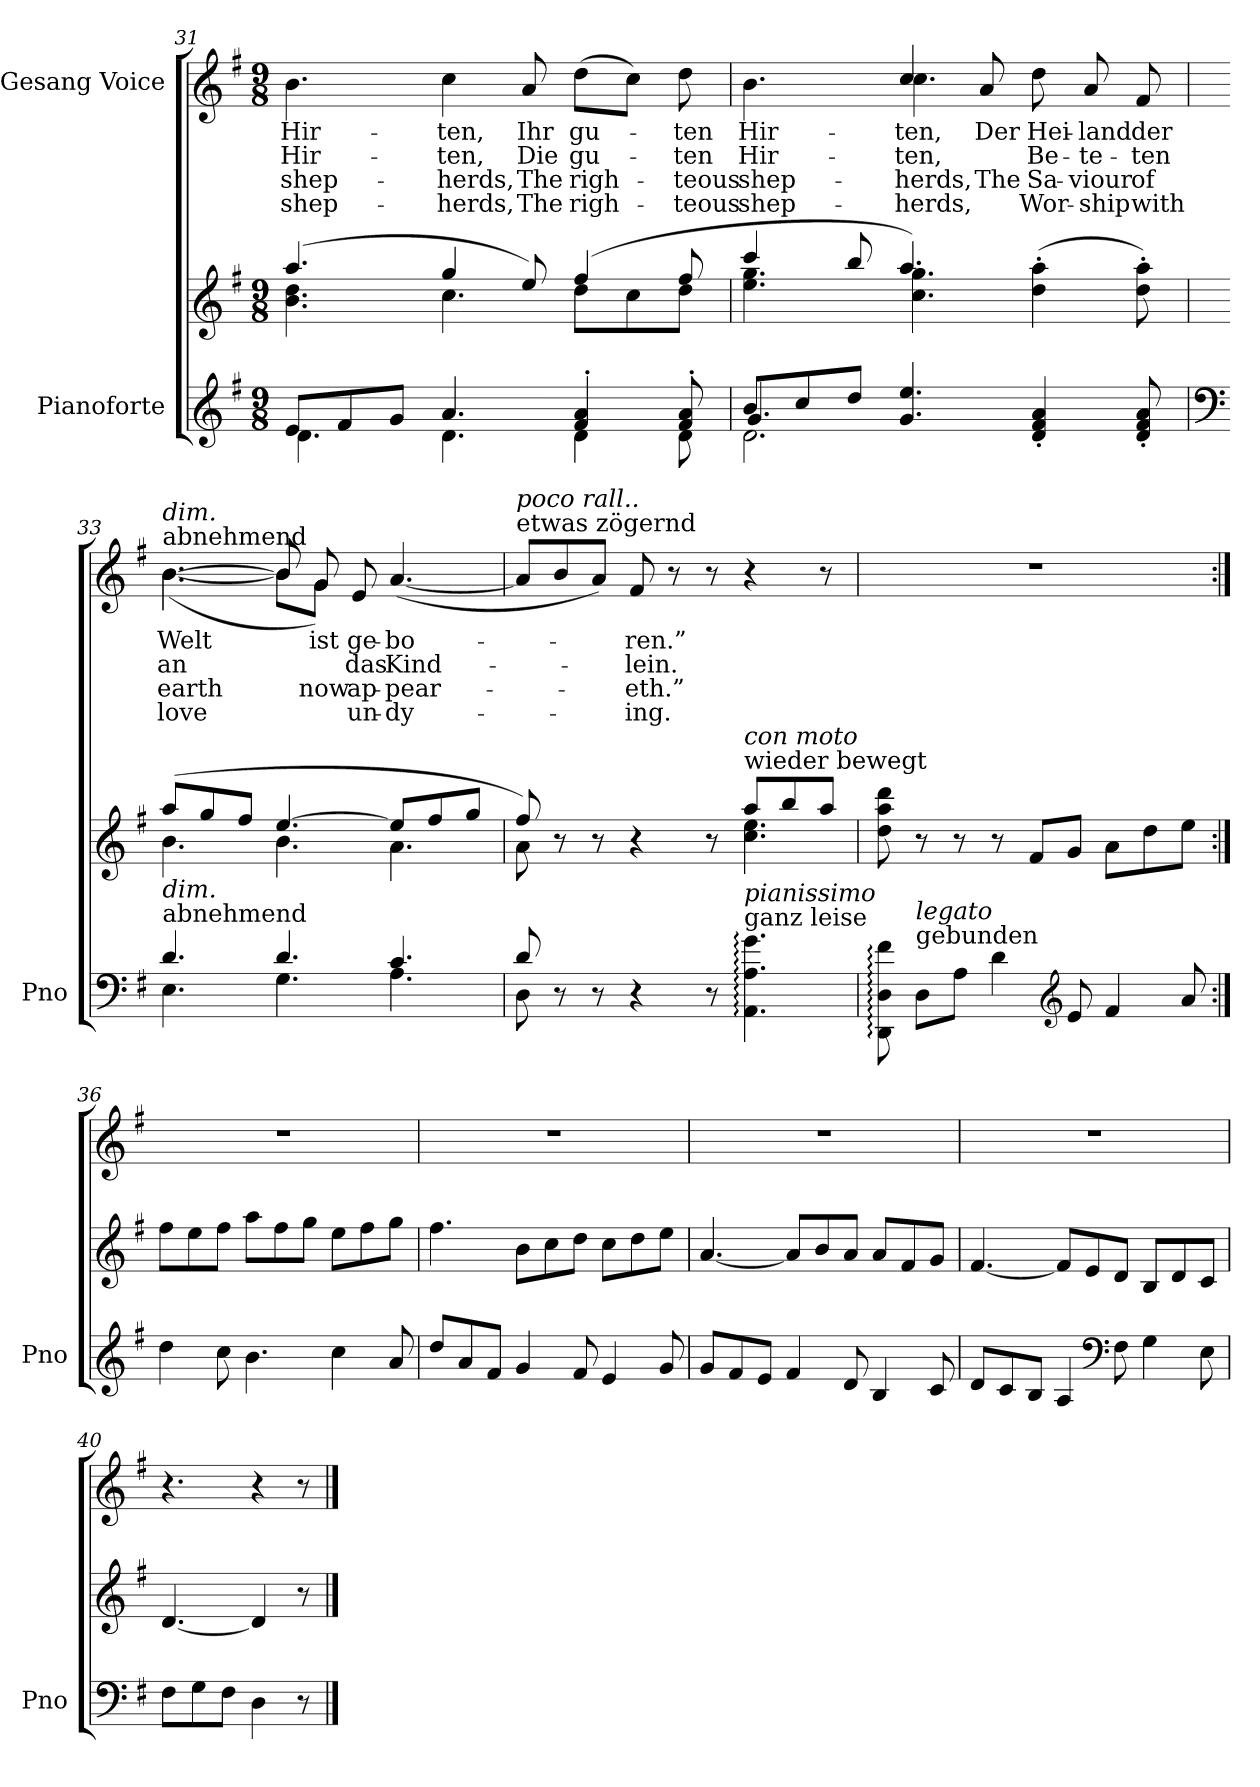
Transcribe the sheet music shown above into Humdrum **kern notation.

**kern	**kern	**kern	**text	**text	**text	**text
*part2	*part2	*part1	*part1	*part1	*part1	*part1
*staff3	*staff2	*staff1	*staff1	*staff1	*staff1	*staff1
*I"Pianoforte	*	*I"Gesang Voice	*	*	*	*
*I'Pno	*	*	*	*	*	*
*clefG2	*clefG2	*clefG2	*	*	*	*
*k[f#]	*k[f#]	*k[f#]	*	*	*	*
*M9/8	*M9/8	*M9/8	*	*	*	*
=31	=31	=31	=31	=31	=31	=31
*^	*^	*	*	*	*	*
!	!	!	!	!	!LO:LY:b	!LO:LY:b	!LO:LY:b	!LO:LY:b
8e/L	4.d\	(4.aa/	4.b\ 4.dd\	4.b\	Hir-	Hir-	shep-	shep-
8f#/	.	.	.	.	.	.	.	.
8g/J	.	.	.	.	.	.	.	.
!	!	!	!	!	!LO:LY:b	!LO:LY:b	!LO:LY:b	!LO:LY:b
4.a/	4.d\	4gg/	4.cc\	4cc\	-ten,	-ten,	-herds,	-herds,
!	!	!	!	!	!LO:LY:b	!LO:LY:b	!LO:LY:b	!LO:LY:b
.	.	8ee/)	.	8a/	Ihr	Die	The	The
!	!	!	!	!	!LO:LY:b	!LO:LY:b	!LO:LY:b	!LO:LY:b
4f#/' 4a/'	4d\	(4ff#/	8dd\L	(8dd\L	gu-	gu-	righ-	righ-
.	.	.	8cc\	8cc\J)	.	.	.	.
!	!	!	!	!	!LO:LY:b	!LO:LY:b	!LO:LY:b	!LO:LY:b
8f#/' 8a/'	8d\	8ff#/	8dd\J	8dd\	-ten	-ten	-teous	-teous
!!LO:LB:g=z
=32	=32	=32	=32	=32	=32	=32	=32	=32
*	*^	*	*	*	*	*	*	*
!	!	!	!	!	!	!LO:LY:b	!LO:LY:b	!LO:LY:b	!LO:LY:b
*	*	*	*	*	*^	*	*	*	*
8b/L	2.d\	4.g/	4ccc/	4.ee\ 4.gg\	4.b\	4.ryy	Hir-	Hir-	shep-	shep-
8cc/	.	.	.	.	.	.	.	.	.	.
8dd/J	.	.	8bb/	.	.	.	.	.	.	.
!	!	!	!	!	!	!	!LO:LY:b	!LO:LY:b	!LO:LY:b	!LO:LY:b
4.g/ 4.ee/	.	2.ryy	4.aa/)	4.cc\ 4.gg\	4cc/	4.cc\	-ten,	-ten,	-herds,	-herds,
!	!	!	!	!	!	!	!LO:LY:b	!	!LO:LY:b	!
.	.	.	.	.	8a/	.	Der	.	The	.
!	!	!	!	!	!	!	!LO:LY:b	!LO:LY:b	!LO:LY:b	!LO:LY:b
4d/' 4f#/' 4a/'	4.ryy	.	(4dd\' 4aa\'	4.ryy	8dd\	4ryy	Hei-	Be-	Sa-	Wor-
!	!	!	!	!	!	!	!LO:LY:b	!LO:LY:b	!LO:LY:b	!LO:LY:b
.	.	.	.	.	8a/	.	-land	-te-	-viour	-ship
!	!	!	!	!	!	!	!LO:LY:b	!LO:LY:b	!LO:LY:b	!LO:LY:b
8d/' 8f#/' 8a/'	.	.	8dd\' 8aa\')	.	8f#/	8ryy	der	-ten	of	with
*v	*v	*v	*	*	*	*	*	*	*	*
!!LO:PB:g=z	!!
=33	=33	=33	=33	=33	=33	=33	=33	=33
*clefF4	*	*	*	*	*	*	*	*
*^	*	*	*	*	*	*	*	*
!	!	!	!	!LO:TX:a:t=abnehmend	!	!	!	!	!
!	!	!	!	!LO:TX:a:i:t=dim.	!	!	!	!	!
!LO:TX:a:t=abnehmend	!	!	!	!	!	!	!	!	!
!LO:TX:a:i:t=dim.	!	!	!	!	!	!	!	!	!
!	!	!	!	!	!	!LO:LY:b	!LO:LY:b	!LO:LY:b	!LO:LY:b
4.d/	4.E\	(8aa/L	4.b\	[>4.b\	([4.b	Welt	an	earth	love
.	.	8gg/	.	.	.	.	.	.	.
.	.	8ff#/J	.	.	.	.	.	.	.
4.d/	4.G\	[4.ee/	4.b\	8b/]	8b\L]	.	.	.	.
!	!	!	!	!	!	!LO:LY:b	!	!LO:LY:b	!
.	.	.	.	8g/	8g\J)	ist	.	now	.
!	!	!	!	!	!	!LO:LY:b	!LO:LY:b	!LO:LY:b	!LO:LY:b
.	.	.	.	8e/	8ryy	ge-	das	ap-	un-
!	!	!	!	!	!	!LO:LY:b	!LO:LY:b	!LO:LY:b	!LO:LY:b
4.c/	4.A\	8ee/L]	4.a\	([4.a/	4.ryy	-bo-	Kind-	-pear-	-dy-
.	.	8ff#/	.	.	.	.	.	.	.
.	.	8gg/J	.	.	.	.	.	.	.
*	*	*	*	*v	*v	*	*	*	*
=34	=34	=34	=34	=34	=34	=34	=34	=34
!	!	!	!	!LO:TX:a:t=etwas zögernd	!	!	!	!
!	!	!	!	!LO:TX:a:i:t=poco rall..	!	!	!	!
8d/	8D\	8ff#/)	8a\	8a/L]	.	.	.	.
8r	8ryy	8r	8ryy	8b/	.	.	.	.
8r	8ryy	8r	8ryy	8a/J)	.	.	.	.
!	!	!	!	!	!LO:LY:b	!LO:LY:b	!LO:LY:b	!LO:LY:b
4r	4ryy	4r	4ryy	8f#/	-ren.”	-lein.	-eth.”	-ing.
.	.	.	.	8r	.	.	.	.
8r	8ryy	8r	8ryy	8r	.	.	.	.
!	!	!LO:TX:a:t=wieder bewegt	!	!	!	!	!	!
!	!	!LO:TX:a:i:t=con moto	!	!	!	!	!	!
!LO:TX:a:t=ganz leise	!	!	!	!	!	!	!	!
!LO:TX:a:i:t=pianissimo	!	!	!	!	!	!	!	!
4.AA\:: 4.A\:: 4.g\::	4ryy	8aa/L	4.cc\ 4.ee\	4r	.	.	.	.
.	.	8bb/	.	.	.	.	.	.
.	8ryy	8aa/J	.	8r	.	.	.	.
*v	*v	*	*	*	*	*	*	*
*	*v	*v	*	*	*	*	*
=35	=35	=35	=35	=35	=35	=35
8DD\:: 8D\:: 8f#\::	8dd\ 8aa\ 8ddd\	8%9r	.	.	.	.
!LO:TX:a:t=gebunden	!	!	!	!	!	!
!LO:TX:a:i:t=legato	!	!	!	!	!	!
8D\L	8r	.	.	.	.	.
8A\J	8r	.	.	.	.	.
4d\	8r	.	.	.	.	.
.	8f#/L	.	.	.	.	.
*clefG2	*	*	*	*	*	*
8e/	8g/J	.	.	.	.	.
4f#/	8a\L	.	.	.	.	.
.	8dd\	.	.	.	.	.
8a/	8ee\J	.	.	.	.	.
!!LO:LB:g=z
=36:|!	=36:|!	=36:|!	=36:|!	=36:|!	=36:|!	=36:|!
4dd\	8ff#\L	8%9r	.	.	.	.
.	8ee\	.	.	.	.	.
8cc\	8ff#\J	.	.	.	.	.
4.b\	8aa\L	.	.	.	.	.
.	8ff#\	.	.	.	.	.
.	8gg\J	.	.	.	.	.
4cc\	8ee\L	.	.	.	.	.
.	8ff#\	.	.	.	.	.
8a/	8gg\J	.	.	.	.	.
!!LO:LB:g=z
=37	=37	=37	=37	=37	=37	=37
8dd/L	4.ff#\	8%9r	.	.	.	.
8a/	.	.	.	.	.	.
8f#/J	.	.	.	.	.	.
4g/	8b\L	.	.	.	.	.
.	8cc\	.	.	.	.	.
8f#/	8dd\J	.	.	.	.	.
4e/	8cc\L	.	.	.	.	.
.	8dd\	.	.	.	.	.
8g/	8ee\J	.	.	.	.	.
=38	=38	=38	=38	=38	=38	=38
8g/L	[4.a/	8%9r	.	.	.	.
8f#/	.	.	.	.	.	.
8e/J	.	.	.	.	.	.
4f#/	8a/L]	.	.	.	.	.
.	8b/	.	.	.	.	.
8d/	8a/J	.	.	.	.	.
4B/	8a/L	.	.	.	.	.
.	8f#/	.	.	.	.	.
8c/	8g/J	.	.	.	.	.
=39	=39	=39	=39	=39	=39	=39
8d/L	[4.f#/	8%9r	.	.	.	.
8c/	.	.	.	.	.	.
8B/J	.	.	.	.	.	.
4A/	8f#/L]	.	.	.	.	.
.	8e/	.	.	.	.	.
*clefF4	*	*	*	*	*	*
8F#\	8d/J	.	.	.	.	.
4G\	8B/L	.	.	.	.	.
.	8d/	.	.	.	.	.
8E\	8c/J	.	.	.	.	.
!!LO:LB:g=z
=40	=40	=40	=40	=40	=40	=40
8F#\L	[4.d/	4.r	.	.	.	.
8G\	.	.	.	.	.	.
8F#\J	.	.	.	.	.	.
4D\	4d/]	4r	.	.	.	.
8r	8r	8r	.	.	.	.
==	==	==	==	==	==	==
*-	*-	*-	*-	*-	*-	*-
